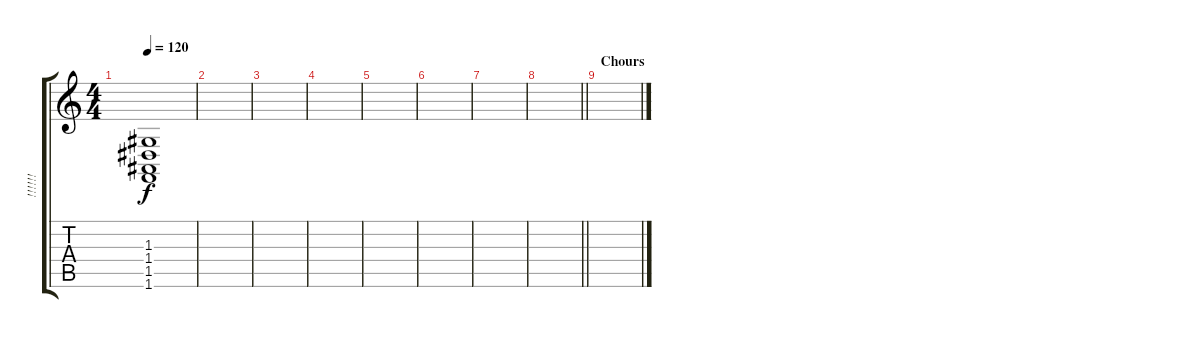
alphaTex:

\track ("!!!!!!" "!!!!!!") {instrument reversecymbal}
\staff {score tabs}
\tuning (E4 B3 G3 D3 A2 E2) {hide}
\ts (4 4)
\tempo 120
\clef g2
\ks c
(1.3{t} 1.4{t} 1.5{t} 1.6{t}).1{dy f} |
|
|
|
|
|
|
\barLineRight lightlight
|
\section ("" "Chours")
